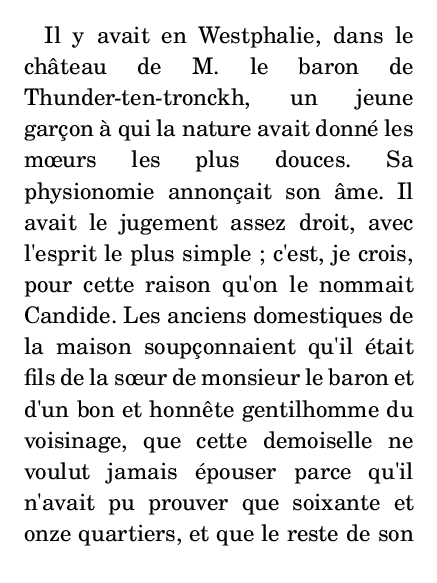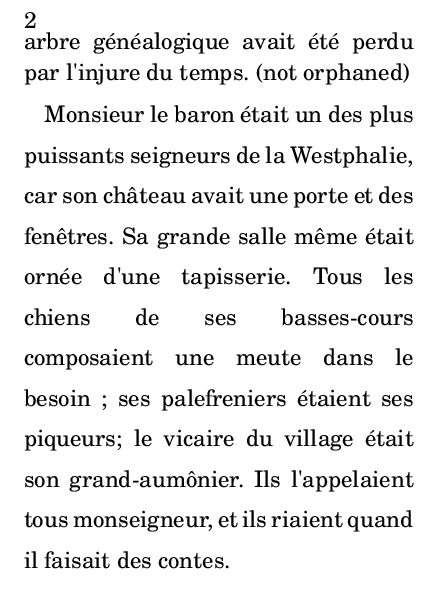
%% Generated by lilypond-book
%% Options: [exampleindent=10.16\mm,indent=0\mm,line-width=160\mm,paper-height=845.047\pt,paper-width=597.508\pt,papersize='(cons (* 597.508 pt) (* 845.047 pt))]
\include "lilypond-book-preamble.ly"


% ****************************************************************
% Start cut-&-pastable-section
% ****************************************************************

#(ly:set-option 'eps-box-padding 3.000000)



\paper {
  #(set-paper-size '(cons (* 597.508 pt) (* 845.047 pt)))
  indent = 0\mm
  line-width = 160\mm
  % offset the left padding, also add 1mm as lilypond creates cropped
  % images with a little space on the right
  line-width = #(- line-width (* mm  3.000000) (* mm 1))
}

\layout {
  
}




% ****************************************************************
% ly snippet:
% ****************************************************************
\sourcefilename "/lilypond-2.27.0/input/regression/markup-lines.ly"
\sourcefileline 0
\version "2.16.0"

\header {
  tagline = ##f
  texidoc = "Text that can spread over pages is entered with the
@code{\\markuplist} command.  Widowed and orphaned lines are avoided
at the begininng and end of a @code{\\markuplist} containing more
than one line."
}

#(set-default-paper-size "a7")

#(define-markup-list-command (paragraph layout props args) (markup-list?)
  (interpret-markup-list layout props 
   (make-justified-lines-markup-list (cons (make-hspace-markup 2) args))))
\book {
  \markuplist {} % Empty list is handled gracefully
  %% Candide, Voltaire
  \markuplist \override-lines #'(baseline-skip . 3.0) {
    \paragraph { % The final two lines are placed on page 2.
      Il y avait en Westphalie, dans le château de M. le baron de
      Thunder-ten-tronckh, un jeune garçon à qui la nature avait donné
      les mœurs les plus douces.  Sa physionomie annonçait son âme.
      Il avait le jugement assez droit, avec l'esprit le plus simple ;
      c'est, je crois, pour cette raison qu'on le nommait Candide.  Les
      anciens domestiques de la maison soupçonnaient qu'il était fils
      de la sœur de monsieur le baron et d'un bon et honnête
      gentilhomme du voisinage, que cette demoiselle ne voulut jamais
      épouser parce qu'il n'avait pu prouver que soixante et onze
      quartiers, et que le reste de son arbre généalogique avait été
      perdu par l'injure du temps. (not orphaned)
    }
  }
  \markuplist \override-lines #'(baseline-skip . 3.9) {
    \paragraph {
      Monsieur le baron était un des plus puissants seigneurs de la
      Westphalie, car son château avait une porte et des fenêtres.  Sa
      grande salle même était ornée d'une tapisserie.  Tous les chiens
      de ses basses-cours composaient une meute dans le besoin ; ses
      palefreniers étaient ses piqueurs; le vicaire du village était
      son grand-aumônier.  Ils l'appelaient tous monseigneur, et ils
      riaient quand il faisait des contes.
    }
  }
  \markuplist {
    \paragraph { % A single-line paragraph may be orphaned
      Madame la ... (may be orphaned)
    }
  }
}



% ****************************************************************
% end ly snippet
% ****************************************************************
